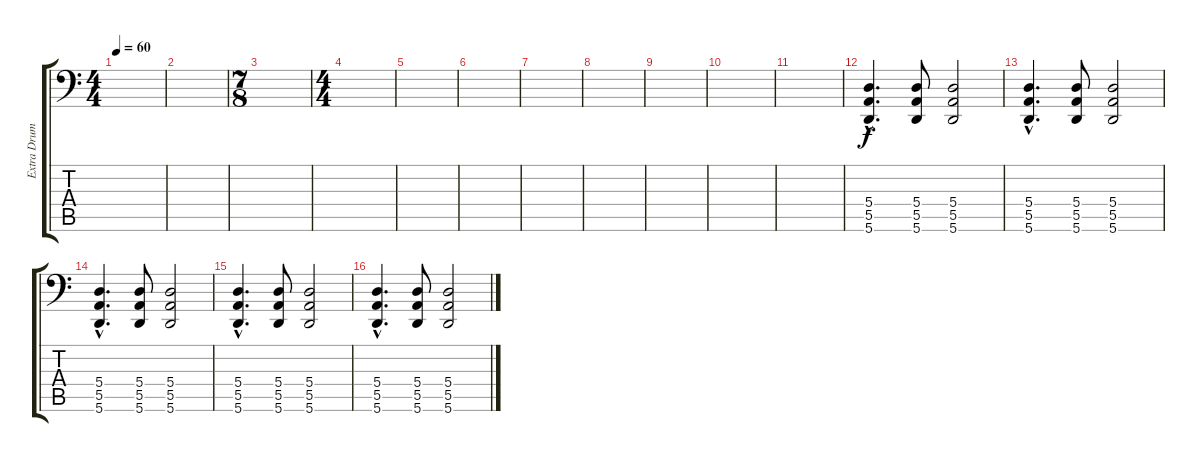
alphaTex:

\track ("Extra Drums II" "Extra Drum") {instrument melodictom}
\staff {score tabs}
\tuning (B3 Gb3 D3 A2 E2 A1) {hide}
\ts (4 4)
\tempo 60
\clef f4
\ks c
|
|
\ts (7 8)
|
\ts (4 4)
|
|
|
|
|
|
|
|
(5.4{hac} 5.5{hac} 5.6{hac}).4{d} (5.4 5.5 5.6).8 (5.4 5.5 5.6).2 |
(5.4{hac} 5.5{hac} 5.6{hac}).4{d} (5.4 5.5 5.6).8 (5.4 5.5 5.6).2 |
(5.4{hac} 5.5{hac} 5.6{hac}).4{d} (5.4 5.5 5.6).8 (5.4 5.5 5.6).2 |
(5.4{hac} 5.5{hac} 5.6{hac}).4{d} (5.4 5.5 5.6).8 (5.4 5.5 5.6).2 |
(5.4{hac} 5.5{hac} 5.6{hac}).4{d} (5.4 5.5 5.6).8 (5.4 5.5 5.6).2
